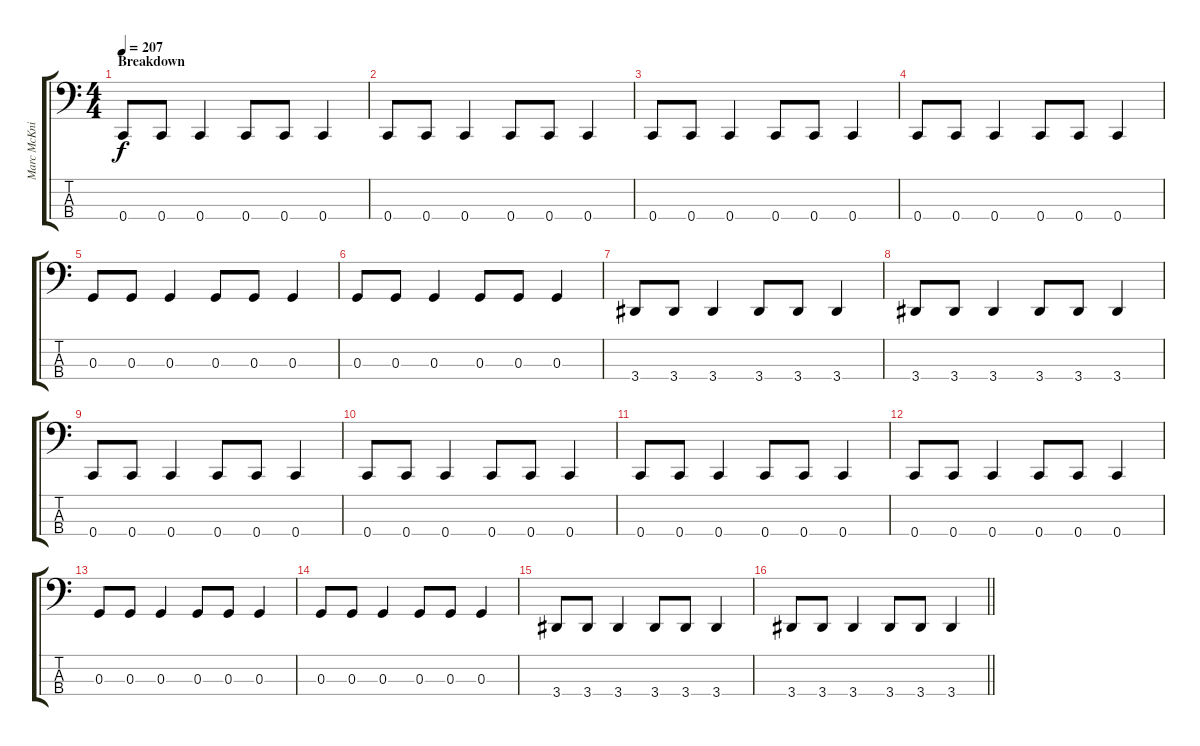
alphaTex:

\track ("Marc McKnight" "Marc McKni") {instrument electricbasspick}
\staff {score tabs}
\tuning (F2 C2 G1 C1) {hide}
\ts (4 4)
\section ("" "Breakdown")
\tempo 207
\clef f4
\ks c
0.4.8{dy f} 0.4.8 0.4.4 0.4.8 0.4.8 0.4.4 |
0.4.8 0.4.8 0.4.4 0.4.8 0.4.8 0.4.4 |
0.4.8 0.4.8 0.4.4 0.4.8 0.4.8 0.4.4 |
0.4.8 0.4.8 0.4.4 0.4.8 0.4.8 0.4.4 |
0.3.8 0.3.8 0.3.4 0.3.8 0.3.8 0.3.4 |
0.3.8 0.3.8 0.3.4 0.3.8 0.3.8 0.3.4 |
3.4.8 3.4.8 3.4.4 3.4.8 3.4.8 3.4.4 |
3.4.8 3.4.8 3.4.4 3.4.8 3.4.8 3.4.4 |
0.4.8 0.4.8 0.4.4 0.4.8 0.4.8 0.4.4 |
0.4.8 0.4.8 0.4.4 0.4.8 0.4.8 0.4.4 |
0.4.8 0.4.8 0.4.4 0.4.8 0.4.8 0.4.4 |
0.4.8 0.4.8 0.4.4 0.4.8 0.4.8 0.4.4 |
0.3.8 0.3.8 0.3.4 0.3.8 0.3.8 0.3.4 |
0.3.8 0.3.8 0.3.4 0.3.8 0.3.8 0.3.4 |
3.4.8 3.4.8 3.4.4 3.4.8 3.4.8 3.4.4 |
\barLineRight lightlight
3.4.8 3.4.8 3.4.4 3.4.8 3.4.8 3.4.4
